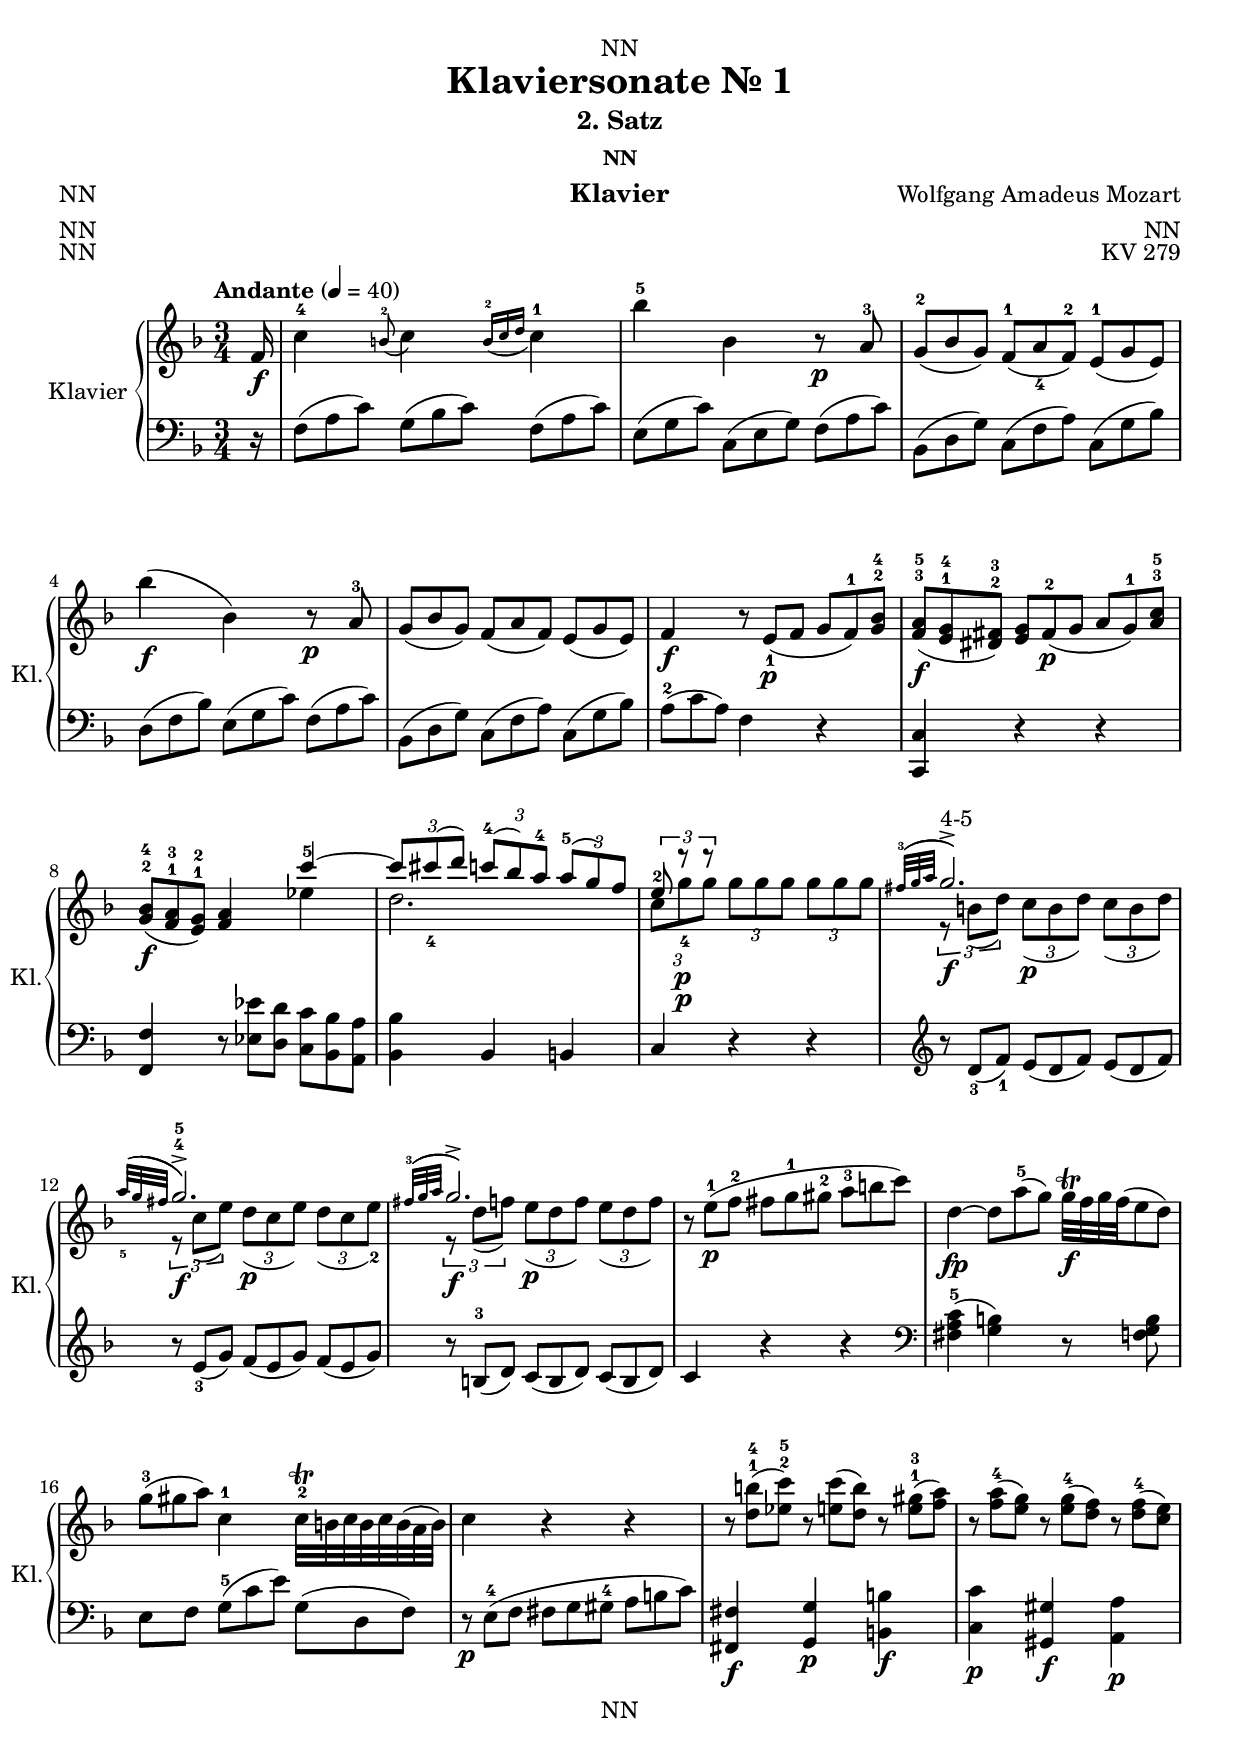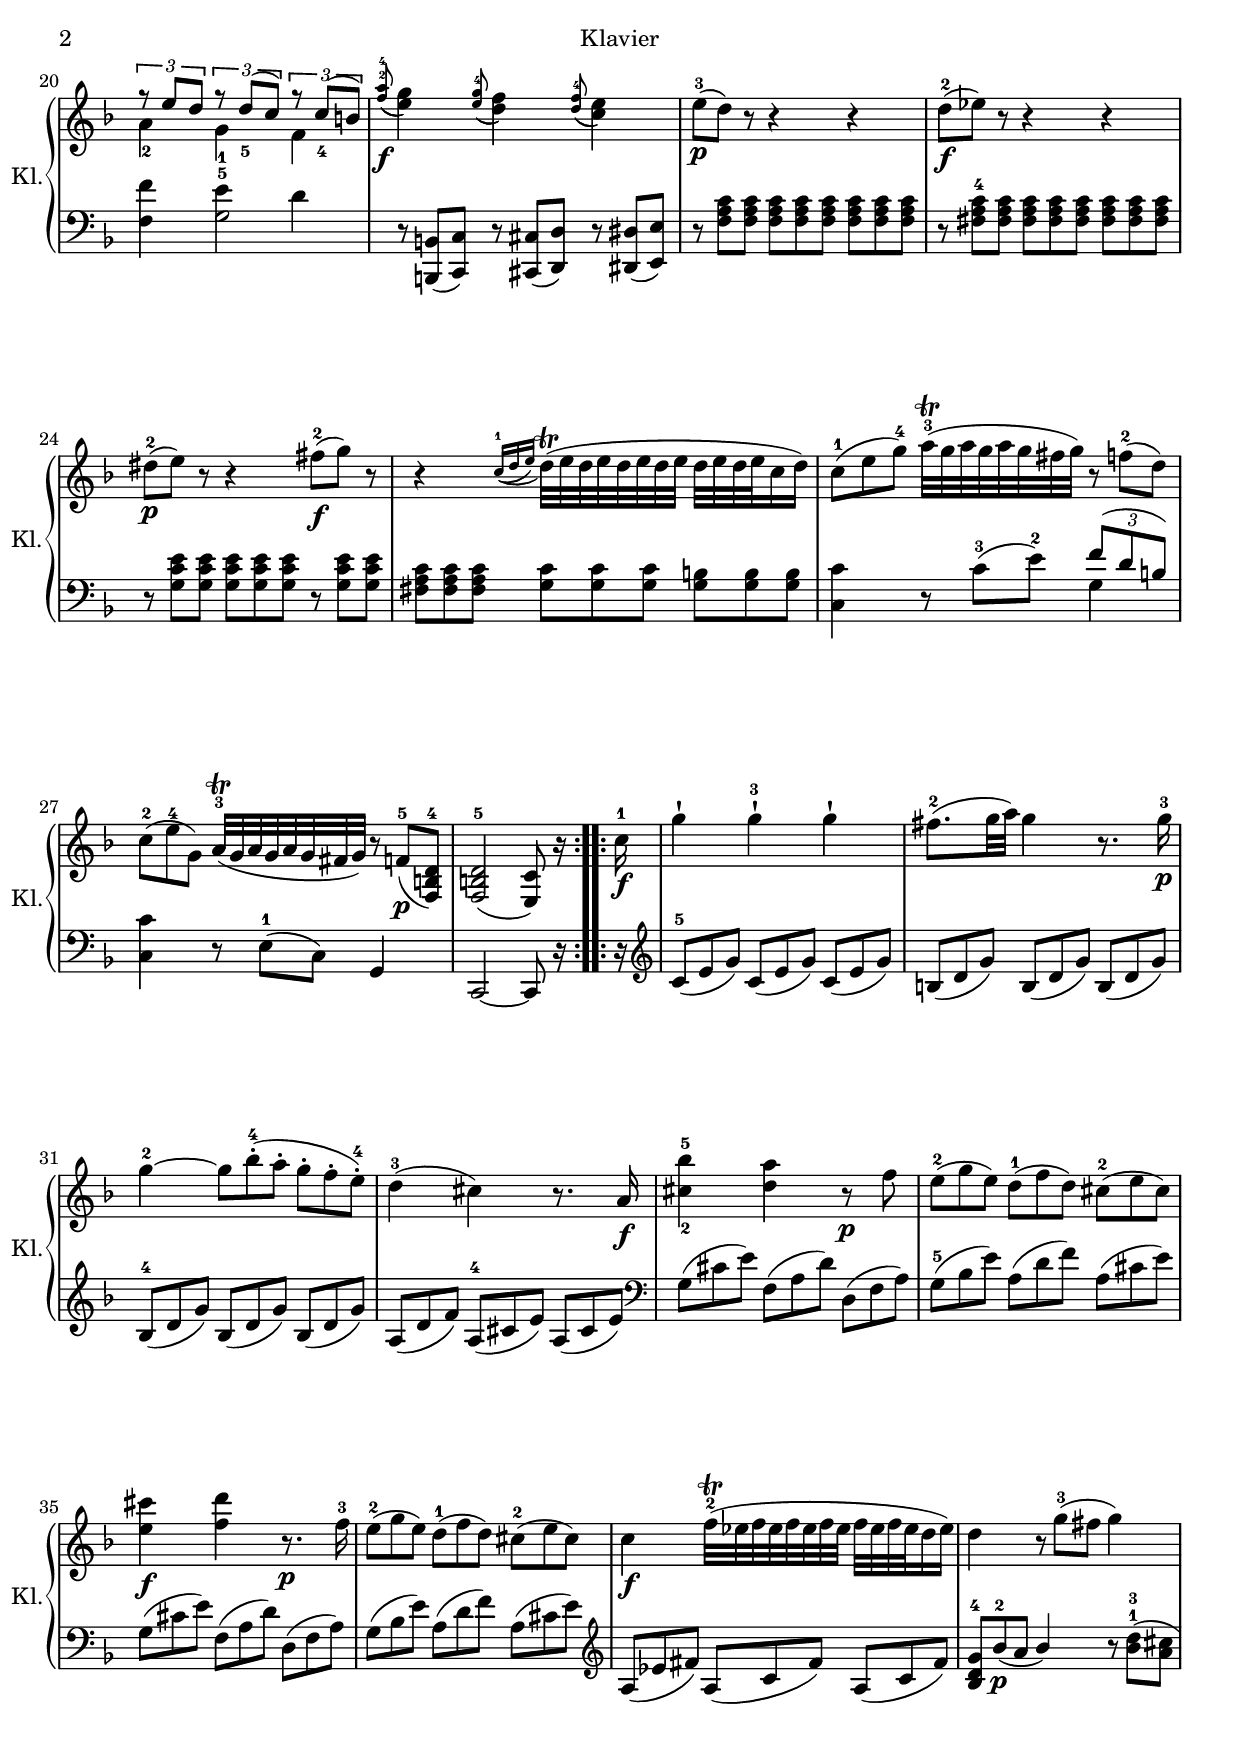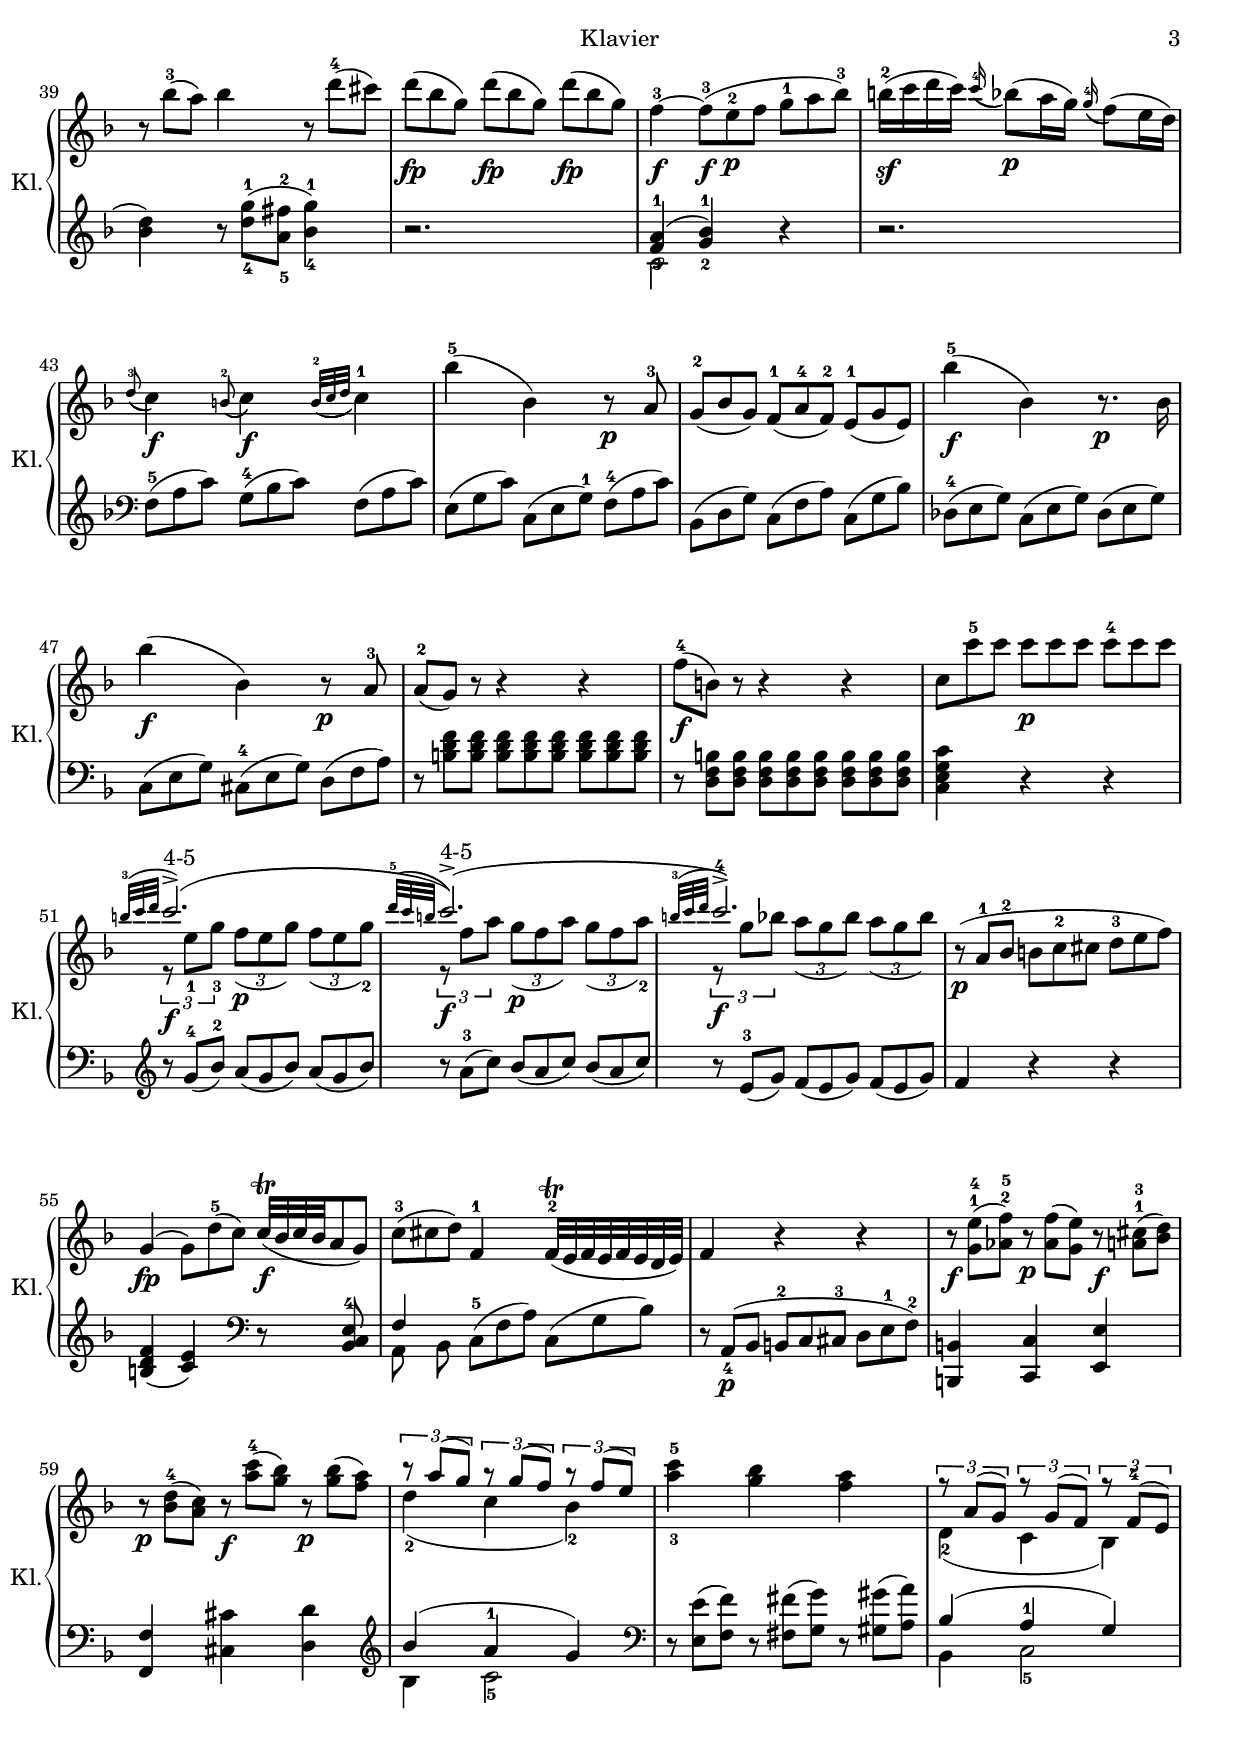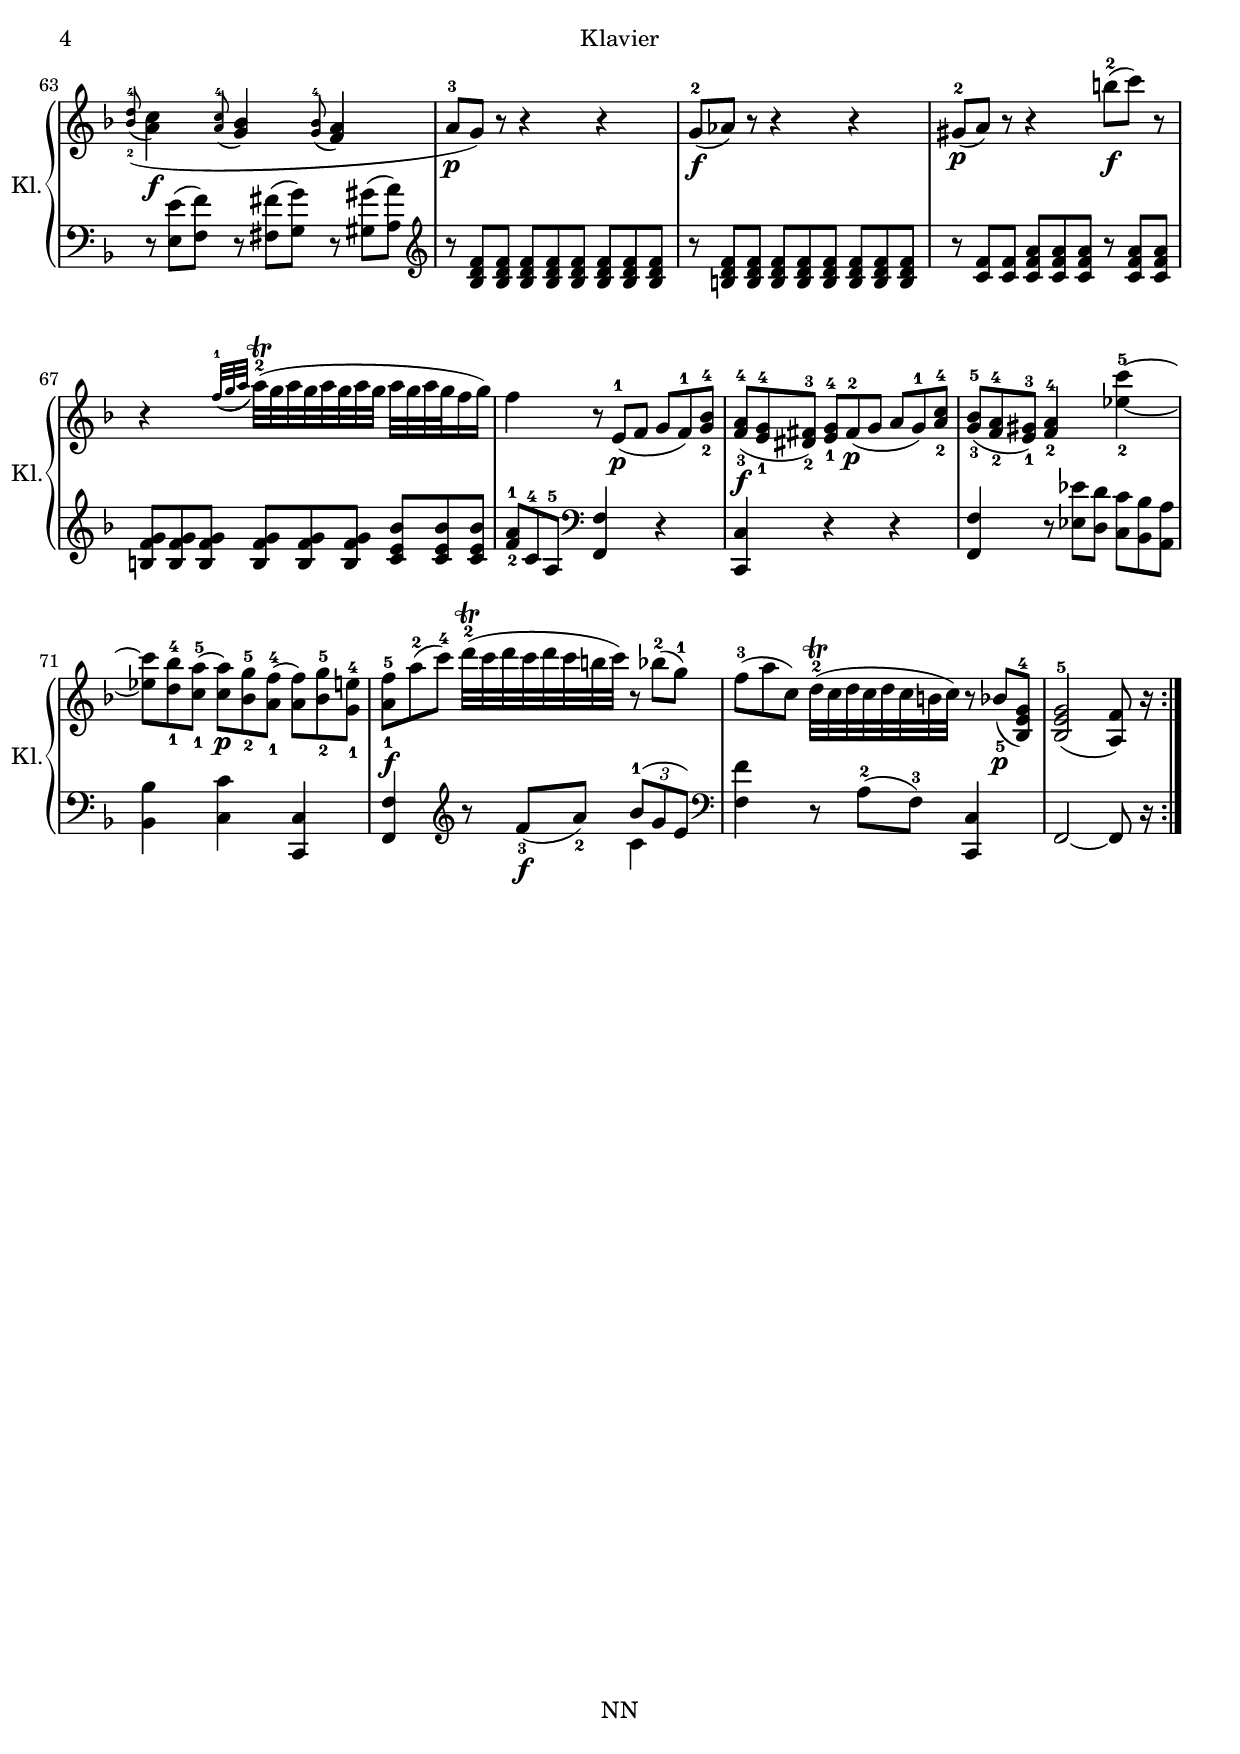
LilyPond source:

\version "2.22.2"
\language "english"

\header {
  dedication = "NN"
  title = "Klaviersonate Nr. 1"
  subtitle = "2. Satz"
  subsubtitle = "NN"
  instrument = "Klavier"
  composer = "Wolfgang Amadeus Mozart"
  arranger = "NN"
  poet = "NN"
  meter = "NN"
  piece = "NN"
  opus = "KV 279"
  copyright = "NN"
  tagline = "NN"
}

\paper {
  #(set-paper-size "a4")
}

\layout {
  \context {
    \Voice
    \consists "Melody_engraver"
    \override Stem #'neutral-direction = #'()
  }
}

global = {
  \key f \major
  \numericTimeSignature
  \time 3/4
  \tempo "Andante" 4=40
  \omit TupletNumber
  \omit TupletBracket
  %\tempo "Andante" 4=69
}

right = \relative c'' {
  \global
  % Music follows here.
  \partial 16
  f,16\f c'4-4 \appoggiatura b8-2 c4 \appoggiatura {b16-2 c d} c4-1 bf'-5 bf, r8\p a-3 \tuplet 3/2 {g-2( bf g) } \tuplet 3/2 { f-1( a_4 f-2)} \tuplet 3/2 {e-1( g e)} bf''4\f( bf,) r8\p a-3
  \tuplet 3/2 { g( bf g)} \tuplet 3/2 {f( a f)} \tuplet 3/2 {e( g e) }
  f4\f \tuplet 3/2 {r8 e\p_1( f} \tuplet 3/2 {g f-1) <g bf>-2-4}
  \tuplet 3/2 { <f a>\f-3-5( <e g>-1-4 <ds fs>-2-3) }
  \tuplet 3/2 {<e g> fs\p-2( g}
  \tuplet 3/2 {a g-1) <a c>-3-5} \tuplet 3/2 { <g bf>\f-2-4( <f a>-1-3 <e g>-1-2)} <f a>4
  <<
    {
      c''-5~ \tuplet 3/2 {c8 cs_4( d)}
      \tuplet 3/2 {c-4( bf) a-4}
      \tuplet 3/2 {a-5( g) f}
      \tuplet 3/2 {e-2 r\p r} s4 s
      \appoggiatura {fs32-3( g a} g2.\f->^"4-5") \appoggiatura {a32_5( g fs} g2.\f->-4-5) \appoggiatura {fs32-3( g a} g2.\f->)
    }
    \\ {
      ef4 d2. \tuplet 3/2 { c8 g'-4\p g } \tuplet 3/2 { g g g} \tuplet 3/2 {g g g}
      \tuplet 3/2 {r b,( d)} \tuplet 3/2 {c\p( b d)} \tuplet 3/2 {c( b d)}
      \tuplet 3/2 {r c( e)} \tuplet 3/2 {d\p( c e)} \tuplet 3/2 {d( c e-2)}
      \tuplet 3/2 {r d( f)} \tuplet 3/2 {e\p( d f)} \tuplet 3/2 {e( d f)}
    }
  >>
  \tuplet 3/2 {r e\p-1( f-2} \tuplet 3/2 {fs g-1 gs-2} \tuplet 3/2 {a-3 b c)}
  d,4\fp~ \tuplet 3/2 {d8\) a'-5( g)}

  \tuplet 3/2 {g32\trill\f f g f ( e8 d)}
  %  \tuplet 3/2 {f\trill\f( e d)}


  \tuplet 3/2 {g-3( gs a)}
  c,4-1
  c32\trill-2 b c b c b ( a32 b)
  %b8.\trill-2( a32 b)
  c4 r r
  \tuplet 3/2 {r8 <d b'>-1-4( <ef c'>-2-5)}
  \tuplet 3/2 {r <e c'>( <d b'>)} \tuplet 3/2 {r <e gs>-1-3( <f a>)}
  \tuplet 3/2 {r <f a-4>( <e g>)} \tuplet 3/2 {r <e g-4>( <d f>)}
  \tuplet 3/2 {r <d f-4>(<c e>)}
  <<
    { {\tuplet 3/2 {r e d)} \tuplet 3/2 {r d_5( c)} \tuplet 3/2 {r c_4( b)}} } \\
    { a4-2 g f }
  >>
  \appoggiatura <f' a>8-2-4\f( <e g>4) \appoggiatura <e g-4>8( <d f>4) \appoggiatura <d f-4>8( <c e>4)
  \tuplet 3/2 {e8\p-3( d) r} r4 r
  \tuplet 3/2 {d8\f-2( ef) r} r4 r
  \tuplet 3/2 {ds8\p-2( e) r} r4 \tuplet 3/2 {fs8\f-2( g) r}
  r4
  \appoggiatura {c,16-1( d e) }

  d32\trill( e d e d e d e d e d e      c16 d)
  %d4.\trill( c16 d)

  \tuplet 3/2 {c8-1( e g-4)}
  a32-3\trill( g a g a g      fs32 g)
  %  g8.-3\trill( fs32 g)
  \tuplet 3/2 {r8 f-2( d)}
  \tuplet 3/2 {c-2( e-4 g,)}
  a32\trill-3( g a g a g         fs32 g)
  %  g8.\trill-3( fs32 g)
  \tuplet 3/2 {r8 f\p-5( <f, b d-4>)}
  <f b d-5>2( <e c'>8) r16
}

right_two = \relative c' {
  \partial 16 c'16\f-1
  g'4-! g-!-3 g-!
  fs8.-2( g32 a) g4 r8. g16\p-3
  g4-2~ \tuplet 3/2 {g8 bf-.-4( a-.}
  \tuplet 3/2 {g-. f-. e-.-4)}
  d4-3( cs) r8. a16\f
  <cs-2 bf'-5>4 <d a'> r8\p f
  \tuplet 3/2 {e-2( g e)}
  \tuplet 3/2 {d-1( f d)}

  \tuplet 3/2 {cs-2( e cs)}
  <e cs'>4\f <f d'> r8.\p f16-3
  \tuplet 3/2 {e8-2( g e)}
  \tuplet 3/2 {d-1( f d)}
  \tuplet 3/2 {cs-2( e cs)}
  c4\f
  f32-2\trill( ef f ef f ef f ef f ef f ef d16 ef)
  %ef4.-2\trill( d16 ef)
  d4 \tuplet 3/2 {r8 g-3( fs} g4)
  \tuplet 3/2 {r8 bf-3( a)} bf4
  \tuplet 3/2 {r8 d-4( cs)}
  \tuplet 3/2 {d\fp( bf g)}
  \tuplet 3/2 {d'\fp( bf g)}
  \tuplet 3/2 {d'\fp( bf g)}
  f4\f-3~ \tuplet 3/2 {f8\f-3( e\p-2( f}
  \tuplet 3/2 {g-1 a bf-3)}
  b16\sf-2( c d c)
  \appoggiatura c16-4( bf8\p)( a16 g)
  \appoggiatura g-4( f8)( e16 d)
  \appoggiatura d8-3( c4\f) \appoggiatura b8-2(c4\f) \appoggiatura {b32-2( c d} c4-1)
  bf'4-5( bf,) r8\p a-3
  \tuplet 3/2 {g-2( bf g)}
  \tuplet 3/2 {f-1( a-4 f-2)}
  \tuplet 3/2 {e-1( g e)}
  bf''4\f-5( bf,) r8.\p bf16
  bf'4\f( bf,) r8\p a-3
  \tuplet 3/2 {a-2( g) r} r4 r
  \tuplet 3/2 {f'8\f-4( b,) r} r4 r
  \tuplet 3/2 {c8 c'-5 c}
  \tuplet 3/2 {c\p c c}
  \tuplet 3/2 {c-4 c c}
  << {\appoggiatura {b32-3 c d}( c2.->-"4-5")} \\ {  \tuplet 3/2 {r8\f e,-1 g-3} \tuplet 3/2 {f\p( e g)} \tuplet 3/2 {f( e g-2)}}>>
  << {\appoggiatura {d'32-5 c b}( c2.->-"4-5")} \\ {  \tuplet 3/2 {r8\f f, a} \tuplet 3/2 {g\p( f a)} \tuplet 3/2 {g( f a-2)}}>>
  << {\appoggiatura {b32-3 c d}( c2.->-4)} \\ {  \tuplet 3/2 {r8\f g bf} \tuplet 3/2 {a( g bf)} \tuplet 3/2 {a( g bf)}}>>
  \tuplet 3/2 {r\p (a,-1 bf-2} \tuplet 3/2 {b c-2 cs} \tuplet 3/2 {d-3 e f)}
  g,4\fp( \tuplet 3/2 {g8) d'-5( c)} \tuplet 3/2

  {c32\f\trill( bf c bf a8 g)} %  {bf\f\trill( a g)}

  \tuplet 3/2 {c-3( cs d)} f,4-1
  f32\trill-2( e f e f e d32 e)
  %  e8.\trill-2( d32 e)

  f4 r r
  \tuplet 3/2 {r8\f <g^1 e'-4>( <af^2 f'-5>)}
  \tuplet 3/2 {r8\p <af f'>( <g e'>)}
  \tuplet 3/2 {r8\f <a^1 cs-3>( <bf d>)}
  \tuplet 3/2 {r8\p <bf d-4>( <a c>)}
  \tuplet 3/2 {r8\f <a' c-4>( <g bf>)}
  \tuplet 3/2 {r8\p <g bf>( <f a>)}
  << {\tuplet 3/2 {r a( g)} \tuplet 3/2 {r g( f)} \tuplet 3/2 {r f( e)}} \\ {d4-2( c bf-2)} >>
  <a'-3 c-5>4 <g bf> <f a>
  << {\tuplet 3/2 {r8 a,( g)} \tuplet 3/2 {r g( f)} \tuplet 3/2 {r f-4( e)}} \\ {d4-2( c bf)} >>
  \appoggiatura <bf'-2 d-4>8( <a c>4\f
  \appoggiatura <a c-4>8( <g bf>4
  \appoggiatura <g bf-4>8( <f a>4
  \tuplet 3/2 {a8\p-3( g) r} r4 r
  \tuplet 3/2 {g8\f-2( af) r} r4 r
  \tuplet 3/2 {gs8\p-2( a) r} r4 \tuplet 3/2 {b'8\f-2( c) r}
  r4 \appoggiatura {f,32-1( g a}
  a32\trill-2)(g a g a g a g a g a g f16 g)
  %g4.\trill-2)( f16 g)

  f4 \tuplet 3/2 {r8 e,\p-1( f} \tuplet 3/2 {g f-1) <g-2 bf-4>}
  \tuplet 3/2 {<f-3 a-4>\f( <e-1 g-4> <ds-2 fs-3>)}
  \tuplet 3/2 {<e-1 g-4> fs\p-2( g}
  \tuplet 3/2 {a g-1) <a-2 c-4>}
  \tuplet 3/2 {<g\f-3 bf-5>( <f-2 a-4> <e-1 gs-3>)}
  <f-2 a-4>4 <ef'-2 c'-5>~
  \tuplet 3/2 {<ef c'>8 <d-1 bf'-4>) <c-1 a'-5>(}
  \tuplet 3/2 {<c a'>\p) <bf-2 g'-5> <a-1 f'-4>(}
  \tuplet 3/2 {<a f'>) <bf-2 g'-5> <g-1 e'-4>}
  \tuplet 3/2 {<a-1 f'-5>\f a'-2( c-4) <>}
  d32\trill-2(c d c d c b32 c)
  %c8.\trill-2( b32 c)

  \tuplet 3/2 {r8 bf-2( g-1)}
  \tuplet 3/2 {f-3( a c,)}
  d32\trill-2(c d c d c b32 c)
  %c8.\trill-2( b32 c)


  \tuplet 3/2 {r8 bf\p_5( <bf, e g-4>)}
  <bf e g-5>2( <a f'>8) r16
}


left = \relative c' {
  \global
  % Music follows here.
  \partial 16
  r16
  \tuplet 3/2 { f,8( a c)} \tuplet 3/2 { g( bf c) } \tuplet 3/2 { f,( a c) }
  \tuplet 3/2 { e,( g c) } \tuplet 3/2 { c,( e g) } \tuplet 3/2 { f( a c) }
  \tuplet 3/2 { bf,( d g) } \tuplet 3/2 { c,( f a) } \tuplet 3/2 { c,( g' bf) }
  \tuplet 3/2 { d,( f bf) } \tuplet 3/2 { e,( g c) } \tuplet 3/2 { f,( a c) }
  \tuplet 3/2 { bf,( d g) } \tuplet 3/2 { c,( f a) } \tuplet 3/2 { c,( g' bf) } \tuplet 3/2 {a-2( c a)} f4 r
  <c, c'> r r
  <f f'> \tuplet 3/2 {r8 <ef' ef'> <d d'>} \tuplet 3/2 {<c c'> <bf bf'> <a a'>}
  <bf bf'>4 bf b c r r
  \clef treble \tuplet 3/2 {r8 d'_3(f_1)} \tuplet 3/2 {e(d f)} \tuplet 3/2 {e(d f)}
  \tuplet 3/2 {r e_3(g)} \tuplet 3/2 {f(e g)} \tuplet 3/2 {f(e g)}
  \tuplet 3/2 {r b,-3(d)} \tuplet 3/2 {c( b d)} \tuplet 3/2 {c( b d)}
  c4 r r
  \clef bass <fs, a c>-5( <g b>) r8 <f g b>
  e8 f \tuplet 3/2 {g-5( c e)} \tuplet 3/2 {g,( d f)}
  \tuplet 3/2 {r\p e-4( f} \tuplet 3/2 {fs g gs-4} \tuplet 3/2 {a b c})
  <fs,, fs'>4\f <g g'>\p <b b'>\f
  <c c'>\p <gs gs'>\f <a a'>\p
  <f' f'> << {g2-5} {e'4-1 d} >>
  \tuplet 3/2 {r8 <b,, b'>( <c c'>)} \tuplet 3/2 {r <cs cs'>(<d d'>)} \tuplet3/2 {r <ds ds'>(<e e'>)}
  \tuplet 3/2 {r <f' a c> <f a c>}
  \tuplet 3/2 {<f a c> <f a c> <f a c>}
  \tuplet 3/2 {<f a c> <f a c> <f a c>}
  \tuplet 3/2 {r <fs-4 a c> <fs a c>}
  \tuplet 3/2 {<fs a c> <fs a c> <fs a c>}
  \tuplet 3/2 {<fs a c> <fs a c> <fs a c>}
  \tuplet 3/2 {r <g c e> <g c e>}
  \tuplet 3/2 {<g c e> <g c e> <g c e> }
  \tuplet 3/2 {r <g c e> <g c e> }
  \tuplet 3/2 {<fs a c> <fs a c> <fs a c>}
  \tuplet 3/2 {<g c> <g c> <g c> }
  \tuplet 3/2 {<g b> <g b> <g b> }
  <c, c'>4 \tuplet 3/2 {r8 c'-3( e-2)}
  <<{\tuplet 3/2 {f( d b)}} \\ {g4}>>
  <c, c'>4 \tuplet 3/2 {r8 e-1(c)} g4
  c,2~ c8 r16
}

left_two = \relative c' {
  r16
  \clef treble
  \tuplet 3/2 {c8-5( e g)}
  \tuplet 3/2 {c,( e g)}
  \tuplet 3/2 {c,( e g)}
  \tuplet 3/2 {b,( d g)}
  \tuplet 3/2 {b,( d g)}
  \tuplet 3/2 {b,( d g)}
  \tuplet 3/2 {bf,-4( d g)}
  \tuplet 3/2 {bf,( d g)}
  \tuplet 3/2 {bf,( d g)}
  \tuplet 3/2 {a,( d f)}
  \tuplet 3/2 {a,-4( cs e)}
  \tuplet 3/2 {a,( cs e)}
  \clef bass
  \tuplet 3/2 {g,( cs e)}
  \tuplet 3/2 {f,( a d)}
  \tuplet 3/2 {d,( f a)}
  \tuplet 3/2 {g-5( bf e)}
  \tuplet 3/2 {a,( d f)}
  \tuplet 3/2 {a,( cs e)}
  \tuplet 3/2 {g,( cs e)}
  \tuplet 3/2 {f,( a d)}
  \tuplet 3/2 {d,( f a)}
  \tuplet 3/2 {g( bf e)}
  \tuplet 3/2 {a,( d f)}
  \tuplet 3/2 {a,( cs e)}
  \clef treble
  \tuplet 3/2 {a,( ef' fs)}
  \tuplet 3/2 {a,( c fs)}
  \tuplet 3/2 {a,( c fs)}
  \tuplet 3/2 {<bf,-4 d g> bf'\p-2( a}
  bf4)
  \tuplet 3/2 {r8 <bf^1 d-3>( <a cs>}
  <bf d>4)
  \tuplet 3/2 {r8 <d-4 g-1>( <a-5 fs'-2>} <bf-4 g'-1>4)
  r2.
  << {<f-3 a-1>4( <g-2 bf-1>)} \\ {c,2} >> r4
  r2.
  \clef bass
  \tuplet 3/2 {f,8-5( a c)}
  \tuplet 3/2 {g-4( bf c)}
  \tuplet 3/2 {f,( a c)}
  \tuplet 3/2 {e,( g c)}
  \tuplet 3/2 {c,( e g-1)}
  \tuplet 3/2 {f-4( a c)}
  \tuplet 3/2 {bf,( d g)}
  \tuplet 3/2 {c,( f a)}
  \tuplet 3/2 {c,( g' bf)}
  \tuplet 3/2 {df,-4( e g)}
  \tuplet 3/2 {c,( e g)}
  \tuplet 3/2 {df( e g)}
  \tuplet 3/2 {c,( e g)}
  \tuplet 3/2 {cs,-4( e g)}
  \tuplet 3/2 {d( f a)}
  \tuplet 3/2 {r <b d f> <b d f>)}
  \tuplet 3/2 {<b d f> <b d f> <b d f>)}
  \tuplet 3/2 {<b d f> <b d f> <b d f>)}
  \tuplet 3/2 {r <d, f b> <d f b>)}
  \tuplet 3/2 {<d f b> <d f b> <d f b>)}
  \tuplet 3/2 {<d f b> <d f b> <d f b>)}
  <c e g c>4 r r
  \clef treble
  \tuplet 3/2 {r8 g''-4( bf-2)}
  \tuplet 3/2 {a( g bf)}
  \tuplet 3/2 {a( g bf)}
  \tuplet 3/2 {r8 a-3( c)}
  \tuplet 3/2 {bf( a c)}
  \tuplet 3/2 {bf( a c)}
  \tuplet 3/2 {r8 e,-3( g)}
  \tuplet 3/2 {f( e g)}
  \tuplet 3/2 {f( e g)}
  f4 r r
  <b, d f>( <c e>)
  \clef bass
  r8 <bf,-4 c e>
  <<{f'4}\\{a,8 bf}>>
  \tuplet 3/2 {c-5( f a)}
  \tuplet 3/2 {c,( g' bf)}
  \tuplet 3/2 {r a,\p_4( bf}
  \tuplet 3/2 {b-2 c cs-3}
  \tuplet 3/2 {d e-1 f-2)}
  <b,, b'>4 <c c'> <e e'> <f f'> <cs' cs'> <d d'>
  \clef treble
  << {bf''( a-1 g)} \\ {bf, c2-5} >>
  \clef bass
  \tuplet 3/2 {r8 <e, e'>( <f f'>)}
  \tuplet 3/2 {r <fs fs'>( <g g'>)}
  \tuplet 3/2 {r <gs gs'>( <a a'>)}
  << {bf4( a-1 g)} \\ {bf,4 c2-5} >>
  \tuplet 3/2 {r8 <e e'>( <f f'>)}
  \tuplet 3/2 {r8 <fs fs'>( <g g'>)}
  \tuplet 3/2 {r8 <gs gs'>( <a a'>)}
  \clef treble
  \tuplet 3/2 {r8 <bf d f> <bf d f>}
  \tuplet 3/2 {<bf d f> <bf d f> <bf d f>}
  \tuplet 3/2 {<bf d f> <bf d f> <bf d f>}
  \tuplet 3/2 {r <b d f> <b d f>}
  \tuplet 3/2 {<b d f> <b d f> <b d f>}
  \tuplet 3/2 {<b d f> <b d f> <b d f>}
  \tuplet 3/2 {r <c f> <c f>}
  \tuplet 3/2 {<c f a> <c f a> <c f a>}
  \tuplet 3/2 {r <c f a> <c f a>}
  \tuplet 3/2 {<b f' g> <b f' g> <b f' g>}
  \tuplet 3/2 {<b f' g> <b f' g> <b f' g>}
  \tuplet 3/2 {<c e bf'> <c e bf'> <c e bf'>}
  \tuplet 3/2 {<f-2 a-1> c-4 a-5}
  \clef bass
  <f, f'>4
  r
  <c c'> r r
  <f f'>
  \tuplet 3/2 {r8 <ef' ef'> <d d'>}
  \tuplet 3/2 {<c c'> <bf bf'> <a a'>}
  <bf bf'>4 <c c'> <c, c'>
  <f f'>
  \clef treble
  \tuplet 3/2 {r8 f''\f_3( a_2)}
  << {\tuplet 3/2 {bf-1( g e)}} \\ c4 >>
  \clef bass
  <f, f'>4
  \tuplet 3/2 {r8 a-2( f-3)}
  <c, c'>4
  f2~ f8 r16
}

clave = \new DrumStaff {
  \global
  \drummode {
    <<
      {\tuplet 3/2 {hh8 cl cl} \tuplet 3/2 {hh8 cl cl} hh8.}
      \\
      {bd4 sn sn8.}
    >>
  }
  \version "2.22.2"
}

\score {
  {
    %    \clave
    \new PianoStaff \with {
      instrumentName = "Klavier"
      shortInstrumentName = "Kl."
    } <<
      \new Staff = "right" \with {
        midiInstrument = "acoustic grand"
      } {
        \repeat volta 2 {\right}
        \repeat volta 2 {\right_two}
      }
      \new Staff = "left" \with {
        midiInstrument = "acoustic grand"
      } { \clef bass {\repeat volta 2 {\left}} \repeat volta 2 {\left_two} }
    >>
  }
  \layout { }
}

\score {
  {
    \clave
    \new PianoStaff \with {
      instrumentName = "Klavier"
      shortInstrumentName = "Kl."
    } <<
      \new Staff = "right" \with {
        midiInstrument = "acoustic grand"
      } {
        \repeat unfold 2 {\right}
        \repeat unfold 2 {\right_two}
      }
      \new Staff = "left" \with {
        midiInstrument = "acoustic grand"
      } { \clef bass {\repeat unfold 2 {\left}} \repeat unfold 2 {\left_two} }
    >>
  }
  \midi { }
}